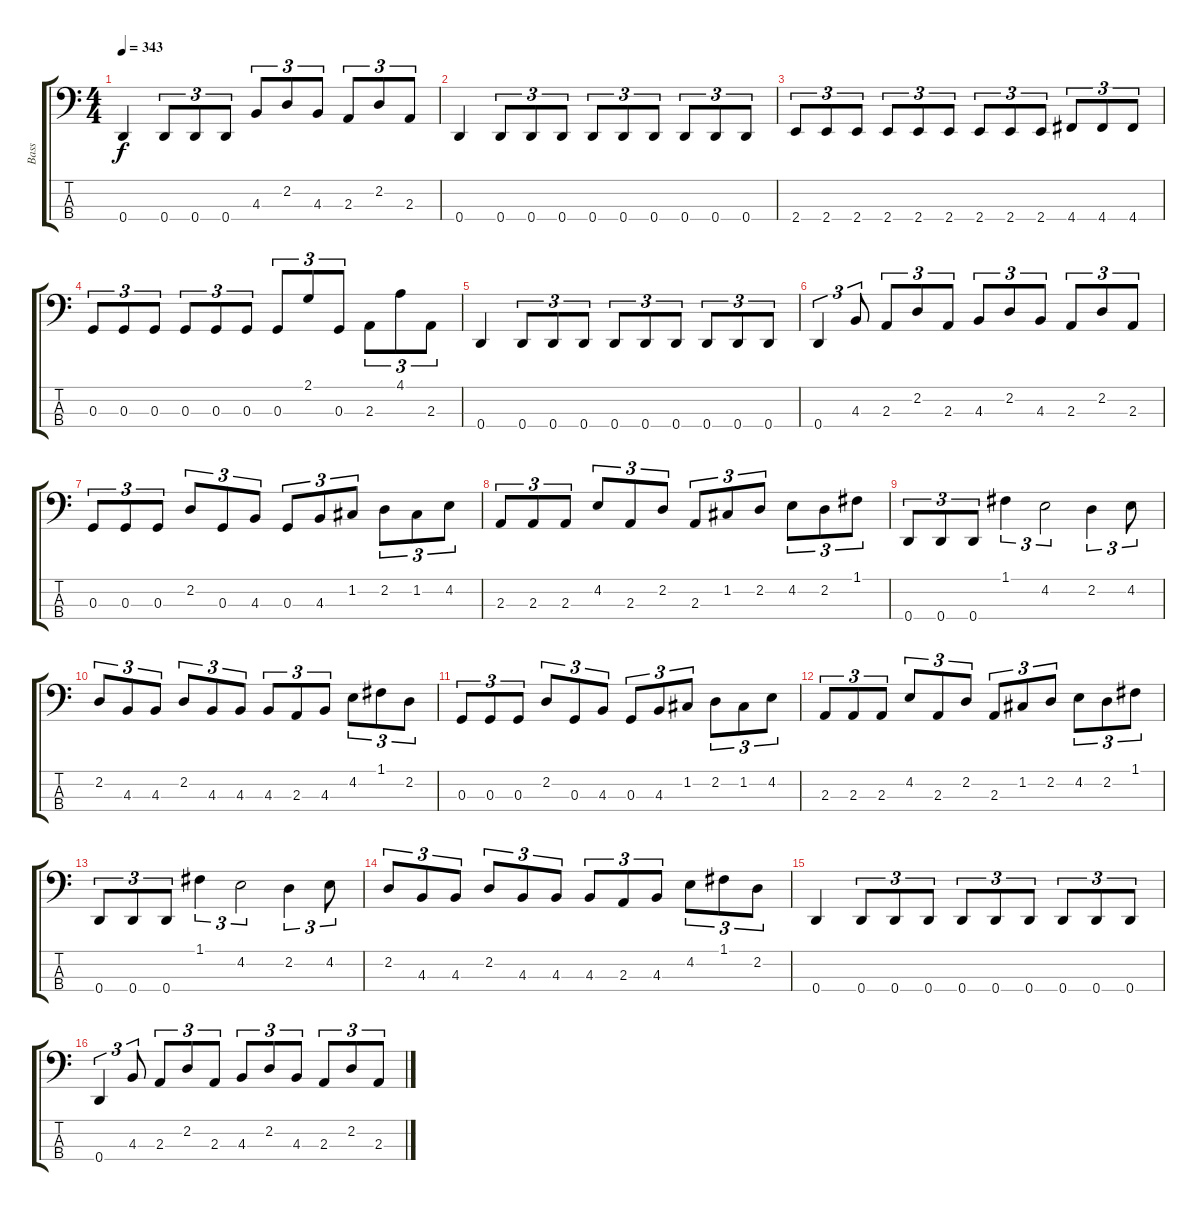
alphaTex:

\track ("Bass" "Bass") {instrument electricbassfinger}
\staff {score tabs}
\tuning (F2 C2 G1 D1) {hide}
\ts (4 4)
\tempo 343
\clef f4
\ks c
0.4.4{dy f} 0.4.8{tu (3 2)} 0.4.8{tu (3 2)} 0.4.8{tu (3 2)} 4.3.8{tu (3 2)} 2.2.8{tu (3 2)} 4.3.8{tu (3 2)} 2.3.8{tu (3 2)} 2.2.8{tu (3 2)} 2.3.8{tu (3 2)} |
0.4.4 0.4.8{tu (3 2)} 0.4.8{tu (3 2)} 0.4.8{tu (3 2)} 0.4.8{tu (3 2)} 0.4.8{tu (3 2)} 0.4.8{tu (3 2)} 0.4.8{tu (3 2)} 0.4.8{tu (3 2)} 0.4.8{tu (3 2)} |
2.4.8{tu (3 2)} 2.4.8{tu (3 2)} 2.4.8{tu (3 2)} 2.4.8{tu (3 2)} 2.4.8{tu (3 2)} 2.4.8{tu (3 2)} 2.4.8{tu (3 2)} 2.4.8{tu (3 2)} 2.4.8{tu (3 2)} 4.4.8{tu (3 2)} 4.4.8{tu (3 2)} 4.4.8{tu (3 2)} |
0.3.8{tu (3 2)} 0.3.8{tu (3 2)} 0.3.8{tu (3 2)} 0.3.8{tu (3 2)} 0.3.8{tu (3 2)} 0.3.8{tu (3 2)} 0.3.8{tu (3 2)} 2.1.8{tu (3 2)} 0.3.8{tu (3 2)} 2.3.8{tu (3 2)} 4.1.8{tu (3 2)} 2.3.8{tu (3 2)} |
0.4.4 0.4.8{tu (3 2)} 0.4.8{tu (3 2)} 0.4.8{tu (3 2)} 0.4.8{tu (3 2)} 0.4.8{tu (3 2)} 0.4.8{tu (3 2)} 0.4.8{tu (3 2)} 0.4.8{tu (3 2)} 0.4.8{tu (3 2)} |
0.4.4{tu (3 2)} 4.3.8{tu (3 2)} 2.3.8{tu (3 2)} 2.2.8{tu (3 2)} 2.3.8{tu (3 2)} 4.3.8{tu (3 2)} 2.2.8{tu (3 2)} 4.3.8{tu (3 2)} 2.3.8{tu (3 2)} 2.2.8{tu (3 2)} 2.3.8{tu (3 2)} |
0.3.8{tu (3 2)} 0.3.8{tu (3 2)} 0.3.8{tu (3 2)} 2.2.8{tu (3 2)} 0.3.8{tu (3 2)} 4.3.8{tu (3 2)} 0.3.8{tu (3 2)} 4.3.8{tu (3 2)} 1.2.8{tu (3 2)} 2.2.8{tu (3 2)} 1.2.8{tu (3 2)} 4.2.8{tu (3 2)} |
2.3.8{tu (3 2)} 2.3.8{tu (3 2)} 2.3.8{tu (3 2)} 4.2.8{tu (3 2)} 2.3.8{tu (3 2)} 2.2.8{tu (3 2)} 2.3.8{tu (3 2)} 1.2.8{tu (3 2)} 2.2.8{tu (3 2)} 4.2.8{tu (3 2)} 2.2.8{tu (3 2)} 1.1.8{tu (3 2)} |
0.4.8{tu (3 2)} 0.4.8{tu (3 2)} 0.4.8{tu (3 2)} 1.1.4{tu (3 2)} 4.2.2{tu (3 2)} 2.2.4{tu (3 2)} 4.2.8{tu (3 2)} |
2.2.8{tu (3 2)} 4.3.8{tu (3 2)} 4.3.8{tu (3 2)} 2.2.8{tu (3 2)} 4.3.8{tu (3 2)} 4.3.8{tu (3 2)} 4.3.8{tu (3 2)} 2.3.8{tu (3 2)} 4.3.8{tu (3 2)} 4.2.8{tu (3 2)} 1.1.8{tu (3 2)} 2.2.8{tu (3 2)} |
0.3.8{tu (3 2)} 0.3.8{tu (3 2)} 0.3.8{tu (3 2)} 2.2.8{tu (3 2)} 0.3.8{tu (3 2)} 4.3.8{tu (3 2)} 0.3.8{tu (3 2)} 4.3.8{tu (3 2)} 1.2.8{tu (3 2)} 2.2.8{tu (3 2)} 1.2.8{tu (3 2)} 4.2.8{tu (3 2)} |
2.3.8{tu (3 2)} 2.3.8{tu (3 2)} 2.3.8{tu (3 2)} 4.2.8{tu (3 2)} 2.3.8{tu (3 2)} 2.2.8{tu (3 2)} 2.3.8{tu (3 2)} 1.2.8{tu (3 2)} 2.2.8{tu (3 2)} 4.2.8{tu (3 2)} 2.2.8{tu (3 2)} 1.1.8{tu (3 2)} |
0.4.8{tu (3 2)} 0.4.8{tu (3 2)} 0.4.8{tu (3 2)} 1.1.4{tu (3 2)} 4.2.2{tu (3 2)} 2.2.4{tu (3 2)} 4.2.8{tu (3 2)} |
2.2.8{tu (3 2)} 4.3.8{tu (3 2)} 4.3.8{tu (3 2)} 2.2.8{tu (3 2)} 4.3.8{tu (3 2)} 4.3.8{tu (3 2)} 4.3.8{tu (3 2)} 2.3.8{tu (3 2)} 4.3.8{tu (3 2)} 4.2.8{tu (3 2)} 1.1.8{tu (3 2)} 2.2.8{tu (3 2)} |
0.4.4 0.4.8{tu (3 2)} 0.4.8{tu (3 2)} 0.4.8{tu (3 2)} 0.4.8{tu (3 2)} 0.4.8{tu (3 2)} 0.4.8{tu (3 2)} 0.4.8{tu (3 2)} 0.4.8{tu (3 2)} 0.4.8{tu (3 2)} |
0.4.4{tu (3 2)} 4.3.8{tu (3 2)} 2.3.8{tu (3 2)} 2.2.8{tu (3 2)} 2.3.8{tu (3 2)} 4.3.8{tu (3 2)} 2.2.8{tu (3 2)} 4.3.8{tu (3 2)} 2.3.8{tu (3 2)} 2.2.8{tu (3 2)} 2.3.8{tu (3 2)}
